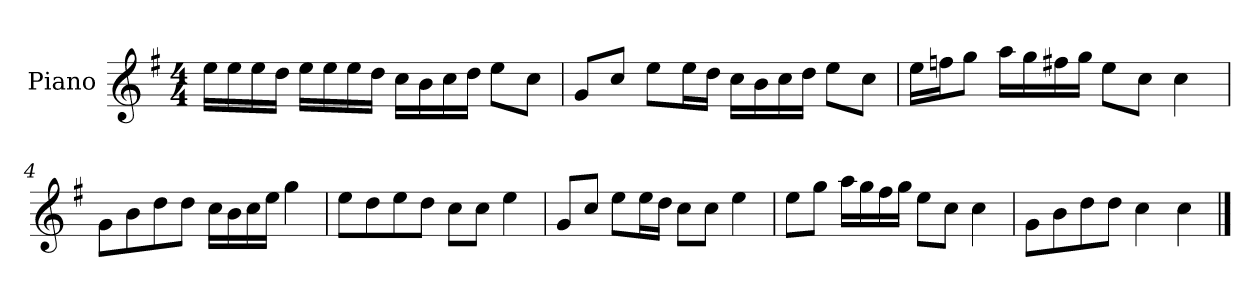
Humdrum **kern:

**kern
*part1
*staff1
*I"Piano
*I'P-no
*clefG2
*k[f#]
*M4/4
*MM90
=1
16ee\LL
16ee\
16ee\
16dd\JJ
16ee\LL
16ee\
16ee\
16dd\JJ
16cc\LL
16b\
16cc\
16dd\JJ
8ee\L
8cc\J
=2
8g/L
8cc/J
8ee\L
16ee\L
16dd\JJ
16cc\LL
16b\
16cc\
16dd\JJ
8ee\L
8cc\J
=3
16ee\LL
16ffn\J
8gg\J
16aa\LL
16gg\
16ff#X\
16gg\JJ
8ee\L
8cc\J
4cc\
!!LO:LB:g=z
=4
8g\L
8b\
8dd\
8dd\J
16cc\LL
16b\
16cc\
16ee\JJ
4gg\
=5
8ee\L
8dd\
8ee\
8dd\J
8cc\L
8cc\J
4ee\
=6
8g/L
8cc/J
8ee\L
16ee\L
16dd\JJ
8cc\L
8cc\J
4ee\
=7
8ee\L
8gg\J
16aa\LL
16gg\
16ff#\
16gg\JJ
8ee\L
8cc\J
4cc\
=8
8g\L
8b\
8dd\
8dd\J
4cc\
4cc\
==
*-
